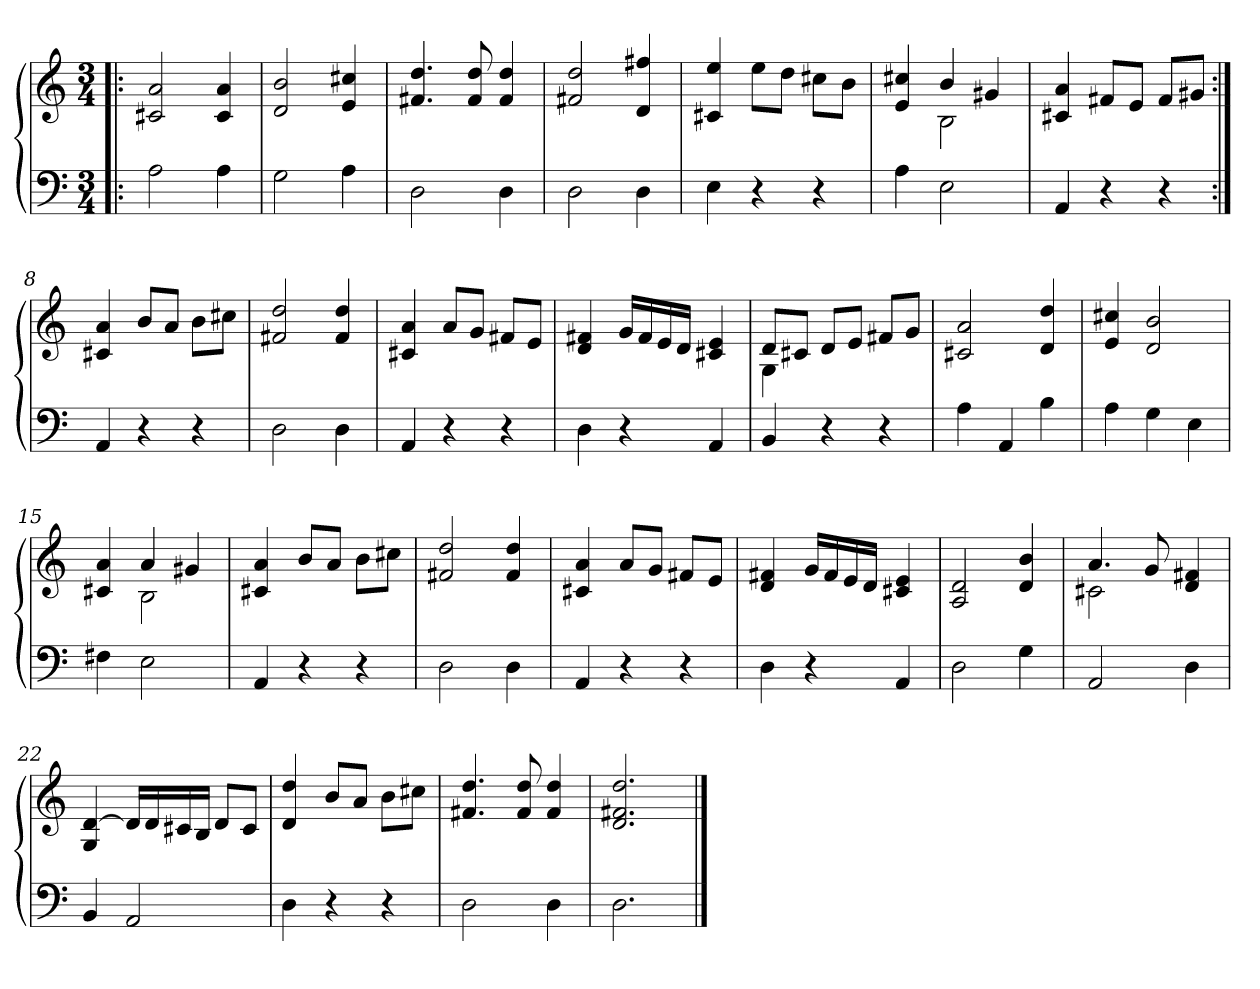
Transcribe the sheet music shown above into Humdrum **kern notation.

**kern	**kern
*part1	*part1
*staff2	*staff1
*clefF4	*clefG2
*k[]	*k[]
*M3/4	*M3/4
=1!|:	=1!|:
2A\	2c#X/ 2a/
4A\	4c#/ 4a/
=2	=2
2G\	2d/ 2b/
4A\	4e/ 4cc#X/
=3	=3
2D\	4.f#X/ 4.dd/
.	8f#/ 8dd/
4D\	4f#/ 4dd/
=4	=4
2D\	2f#X/ 2dd/
4D\	4d/ 4ff#X/
=5	=5
4E\	4c#X/ 4ee/
4r	8ee\L
.	8dd\J
4r	8cc#X\L
.	8b\J
=6	=6
*	*^
4A\	4e/ 4cc#X/	4ryy
2E\	4b/	2B\
.	4g#X/	.
*	*v	*v
=7	=7
4AA/	4c#X/ 4a/
4r	8f#X/L
.	8e/J
4r	8f#/L
.	8g#X/J
!!LO:LB:g=z
=8:|!	=8:|!
4AA/	4c#X/ 4a/
4r	8b/L
.	8a/J
4r	8b\L
.	8cc#X\J
=9	=9
2D\	2f#X/ 2dd/
4D\	4f#/ 4dd/
=10	=10
4AA/	4c#X/ 4a/
4r	8a/L
.	8g/J
4r	8f#X/L
.	8e/J
=11	=11
4D\	4d/ 4f#X/
4r	16g/LL
.	16f#/
.	16e/
.	16d/JJ
4AA/	4c#X/ 4e/
=12	=12
*	*^
4BB/	8d/L	4G\
.	8c#X/J	.
4r	8d/L	2ryy
.	8e/J	.
4r	8f#X/L	.
.	8g/J	.
*	*v	*v
=13	=13
4A\	2c#X/ 2a/
4AA/	.
4B\	4d/ 4dd/
!!LO:LB:g=z
=14	=14
4A\	4e/ 4cc#X/
4G\	2d/ 2b/
4E\	.
=15	=15
*	*^
4F#X\	4c#X/ 4a/	4ryy
2E\	4a/	2B\
.	4g#X/	.
*	*v	*v
=16	=16
4AA/	4c#X/ 4a/
4r	8b/L
.	8a/J
4r	8b\L
.	8cc#X\J
=17	=17
2D\	2f#X/ 2dd/
4D\	4f#/ 4dd/
=18	=18
4AA/	4c#X/ 4a/
4r	8a/L
.	8g/J
4r	8f#X/L
.	8e/J
=19	=19
4D\	4d/ 4f#X/
4r	16g/LL
.	16f#/
.	16e/
.	16d/JJ
4AA/	4c#X/ 4e/
!!LO:LB:g=z
=20	=20
2D\	2A/ 2d/
4G\	4d/ 4b/
=21	=21
*	*^
2AA/	4.a/	2c#X\
.	8g/	.
4D\	4d/ 4f#X/	4ryy
*	*v	*v
=22	=22
4BB/	4G/ [4d/
2AA/	16d/LL]
.	16d/
.	16c#X/
.	16B/JJ
.	8d/L
.	8c#/J
=23	=23
4D\	4d/ 4dd/
4r	8b/L
.	8a/J
4r	8b\L
.	8cc#X\J
!!LO:LB:g=z
=24	=24
2D\	4.f#X/ 4.dd/
.	8f#/ 8dd/
4D\	4f#/ 4dd/
=25	=25
2.D\	2.d/ 2.f#X/ 2.dd/
==	==
*-	*-
